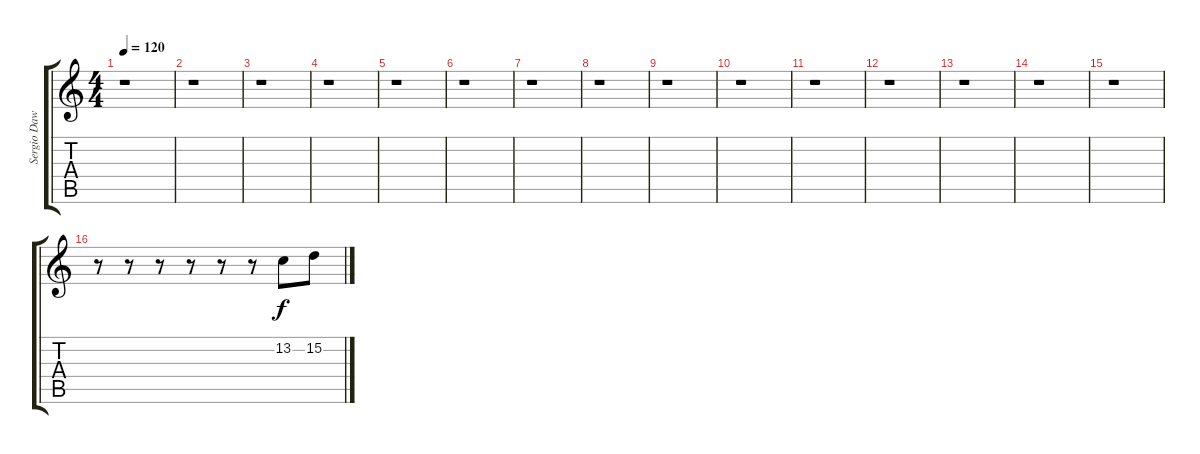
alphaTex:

\track ("Sergio Dawi" "Sergio Daw") {instrument altosax}
\staff {score tabs}
\tuning (E4 B3 G3 D3 A2 E2) {hide}
\ts (4 4)
\tempo 120
\clef g2
\ks c
r.1{dy f} |
r.1 |
r.1 |
r.1 |
r.1 |
r.1 |
r.1 |
r.1 |
r.1 |
r.1 |
r.1 |
r.1 |
r.1 |
r.1 |
r.1 |
r.8{volume 9} r.8 r.8 r.8 r.8 r.8 13.2.8 15.2.8
